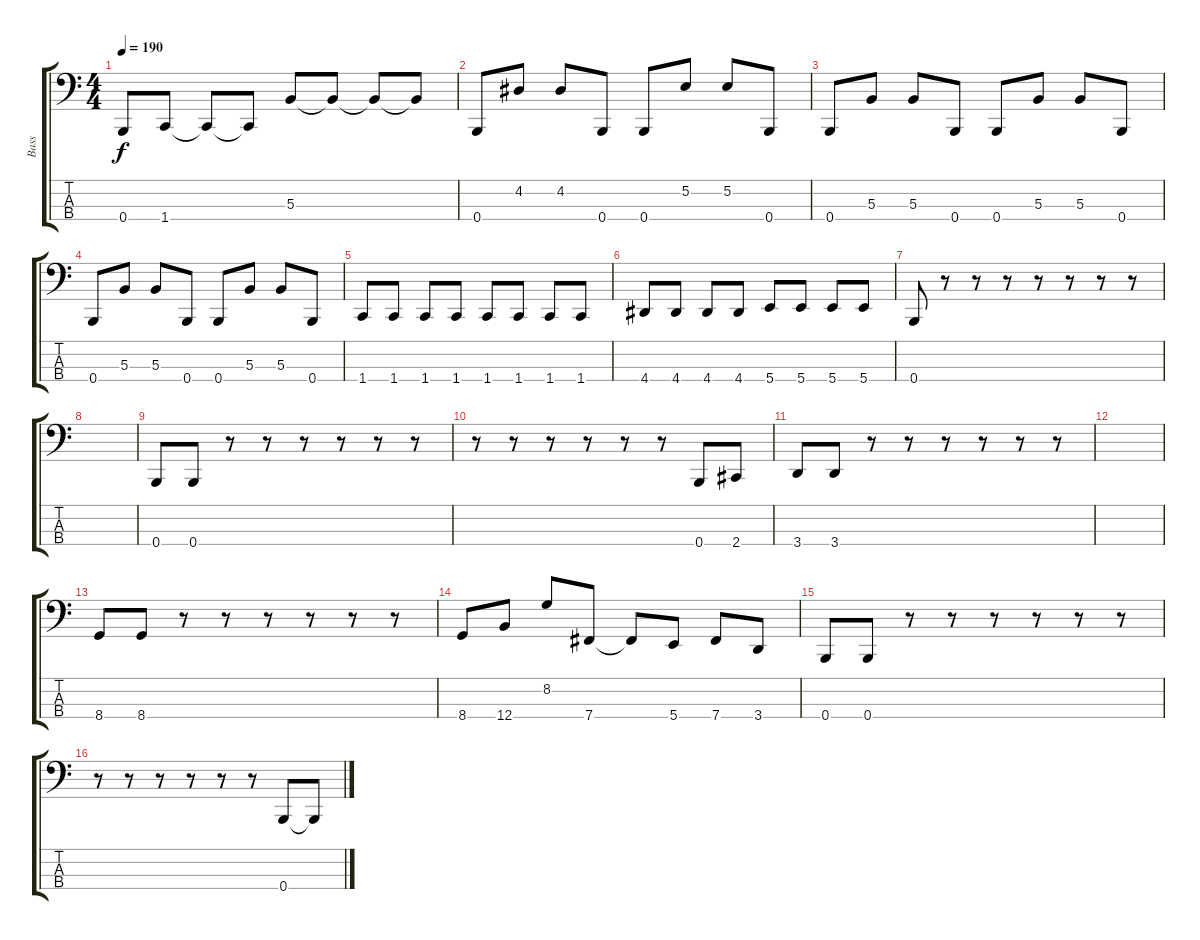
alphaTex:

\track ("Bass" "Bass") {instrument electricbasspick}
\staff {score tabs}
\tuning (E2 B1 Gb1 B0) {hide}
\ts (4 4)
\tempo 190
\clef f4
\ks c
0.4.8{dy f} 1.4.8 1.4{t}.8 1.4{t}.8 5.3.8 5.3{t}.8 5.3{t}.8 5.3{t}.8 |
0.4.8 4.2.8 4.2.8 0.4.8 0.4.8 5.2.8 5.2.8 0.4.8 |
0.4.8 5.3.8 5.3.8 0.4.8 0.4.8 5.3.8 5.3.8 0.4.8 |
0.4.8 5.3.8 5.3.8 0.4.8 0.4.8 5.3.8 5.3.8 0.4.8 |
1.4.8 1.4.8 1.4.8 1.4.8 1.4.8 1.4.8 1.4.8 1.4.8 |
4.4.8 4.4.8 4.4.8 4.4.8 5.4.8 5.4.8 5.4.8 5.4.8 |
0.4.8 r.8 r.8 r.8 r.8 r.8 r.8 r.8 |
|
0.4.8 0.4.8 r.8 r.8 r.8 r.8 r.8 r.8 |
r.8 r.8 r.8 r.8 r.8 r.8 0.4.8 2.4.8 |
3.4.8 3.4.8 r.8 r.8 r.8 r.8 r.8 r.8 |
|
8.4.8 8.4.8 r.8 r.8 r.8 r.8 r.8 r.8 |
8.4.8 12.4.8 8.2.8 7.4.8 7.4{t}.8 5.4.8 7.4.8 3.4.8 |
0.4.8 0.4.8 r.8 r.8 r.8 r.8 r.8 r.8 |
r.8 r.8 r.8 r.8 r.8 r.8 0.4.8 0.4{t}.8
